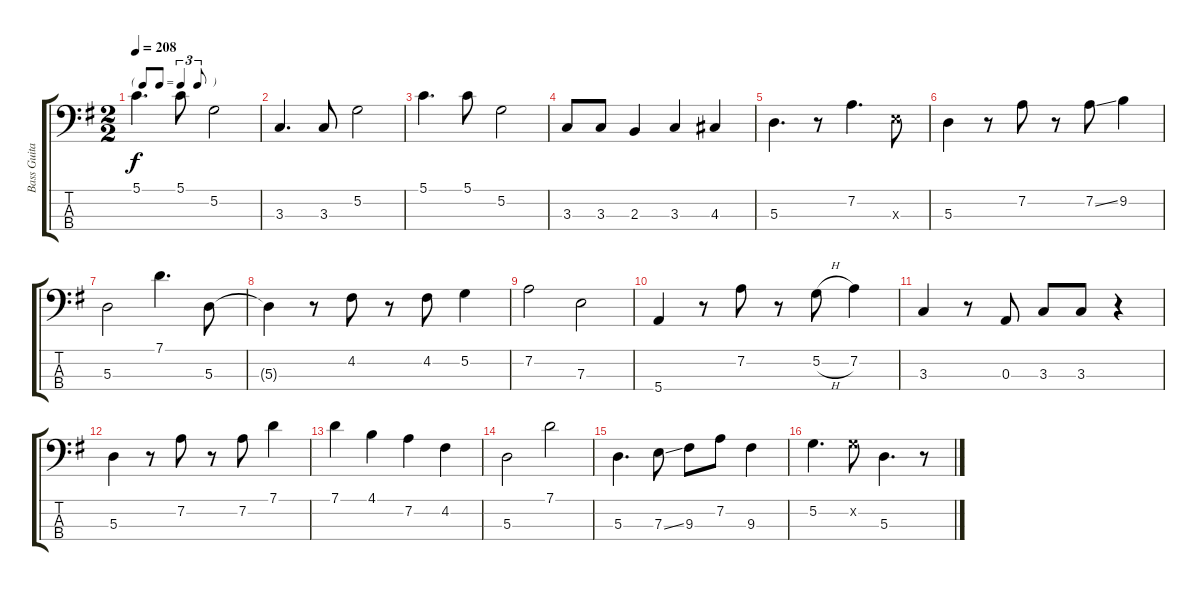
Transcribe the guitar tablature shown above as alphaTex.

\track ("Bass Guitar" "Bass Guita") {instrument electricbasspick}
\staff {score tabs}
\tuning (G2 D2 A1 E1) {hide}
\ts (2 2)
\tf triplet8th
\tempo 208
\clef f4
\ks g
5.1.4{d dy f} 5.1.8 5.2.2 |
3.3.4{d} 3.3.8 5.2.2 |
5.1.4{d} 5.1.8 5.2.2 |
3.3.8 3.3.8 2.3.4 3.3.4 4.3.4 |
5.3.4{d} r.8 7.2.4{d} 7.3{x}.8 |
5.3.4 r.8 7.2.8 r.8 7.2{ss}.8 9.2.4 |
5.3.2 7.1.4{d} 5.3.8 |
5.3{t}.4 r.8 4.2.8 r.8 4.2.8 5.2.4 |
7.2.2 7.3.2 |
5.4.4 r.8 7.2.8 r.8 5.2{h}.8 7.2.4 |
3.3.4 r.8 0.3.8 3.3.8 3.3.8 r.4 |
5.3.4 r.8 7.2.8 r.8 7.2.8 7.1.4 |
7.1.4 4.1.4 7.2.4 4.2.4 |
5.3.2 7.1.2 |
5.3.4{d} 7.3{ss}.8 9.3.8 7.2.8 9.3.4 |
5.2.4{d} 5.2{x}.8 5.3.4{d} r.8
